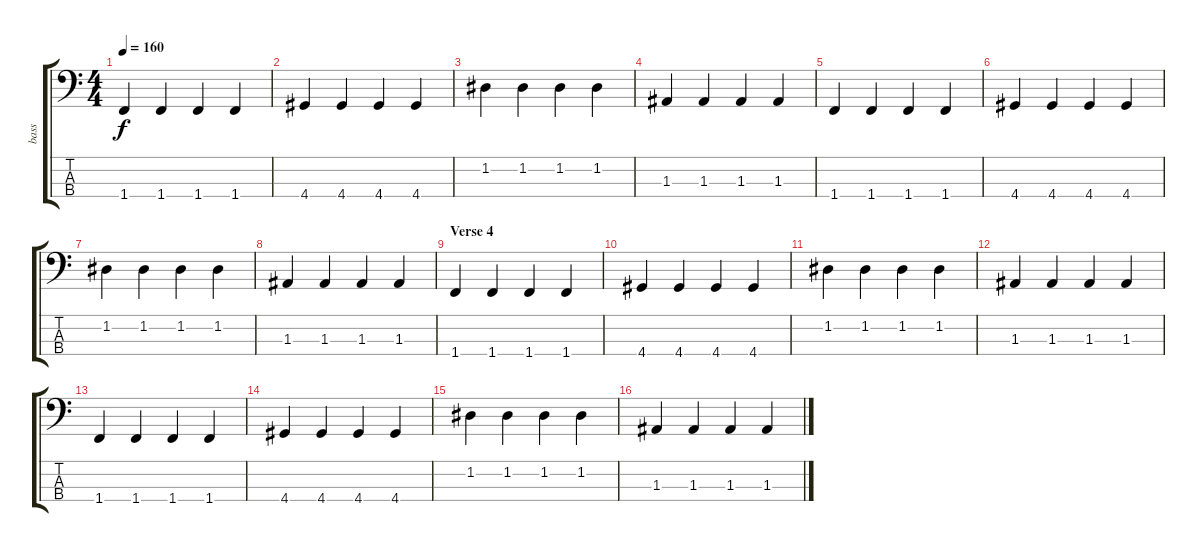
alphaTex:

\track ("bass" "bass") {instrument electricbasspick}
\staff {score tabs}
\tuning (G2 D2 A1 E1) {hide}
\ts (4 4)
\tempo 160
\clef f4
\ks c
1.4.4{dy f} 1.4.4 1.4.4 1.4.4 |
4.4.4 4.4.4 4.4.4 4.4.4 |
1.2.4 1.2.4 1.2.4 1.2.4 |
1.3.4 1.3.4 1.3.4 1.3.4 |
1.4.4 1.4.4 1.4.4 1.4.4 |
4.4.4 4.4.4 4.4.4 4.4.4 |
1.2.4 1.2.4 1.2.4 1.2.4 |
1.3.4 1.3.4 1.3.4 1.3.4 |
\section ("" "Verse 4")
1.4.4 1.4.4 1.4.4 1.4.4 |
4.4.4 4.4.4 4.4.4 4.4.4 |
1.2.4 1.2.4 1.2.4 1.2.4 |
1.3.4 1.3.4 1.3.4 1.3.4 |
1.4.4 1.4.4 1.4.4 1.4.4 |
4.4.4 4.4.4 4.4.4 4.4.4 |
1.2.4 1.2.4 1.2.4 1.2.4 |
1.3.4 1.3.4 1.3.4 1.3.4
